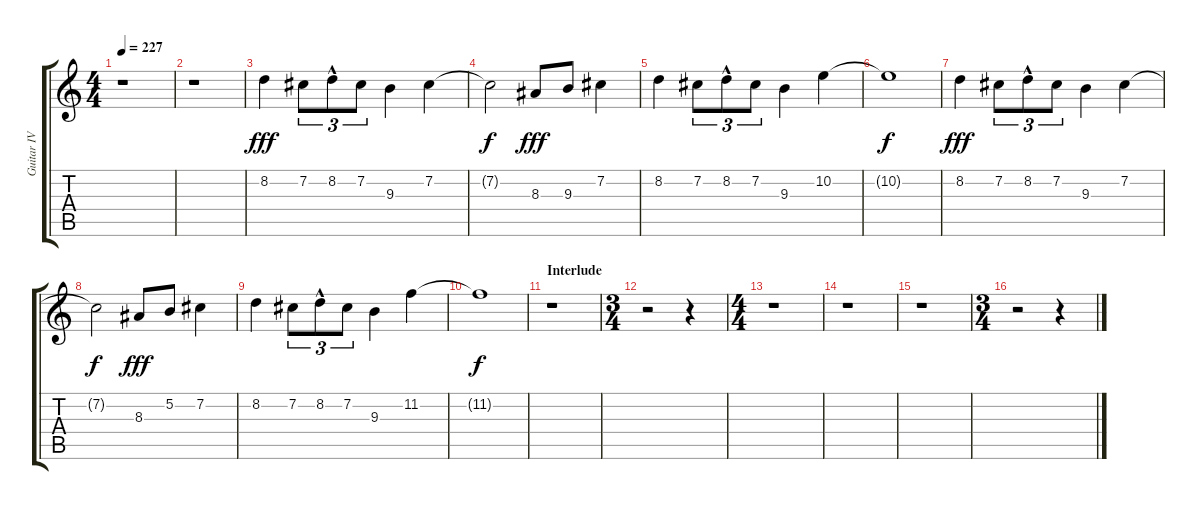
\track ("Guitar IV" "Guitar IV") {instrument distortionguitar}
\staff {score tabs}
\tuning (B3 Gb3 D3 A2 E2 B1) {hide}
\ts (4 4)
\tempo 227
\clef g2
\ks c
r.1{dy fff} |
r.1 |
8.2.4 7.2.8{tu (3 2)} 8.2{hac}.8{tu (3 2)} 7.2.8{tu (3 2)} 9.3.4 7.2.4 |
7.2{t}.2{dy f} 8.3.8{dy fff} 9.3.8 7.2.4 |
8.2.4 7.2.8{tu (3 2)} 8.2{hac}.8{tu (3 2)} 7.2.8{tu (3 2)} 9.3.4 10.2.4 |
10.2{t}.1{dy f} |
8.2.4{dy fff} 7.2.8{tu (3 2)} 8.2{hac}.8{tu (3 2)} 7.2.8{tu (3 2)} 9.3.4 7.2.4 |
7.2{t}.2{dy f} 8.3.8{dy fff} 5.2.8 7.2.4 |
8.2.4 7.2.8{tu (3 2)} 8.2{hac}.8{tu (3 2)} 7.2.8{tu (3 2)} 9.3.4 11.2.4 |
11.2{t}.1{dy f} |
\section ("" "Interlude")
r.1 |
\ts (3 4)
r.2 r.4 |
\ts (4 4)
r.1 |
r.1 |
r.1 |
\ts (3 4)
r.2 r.4
